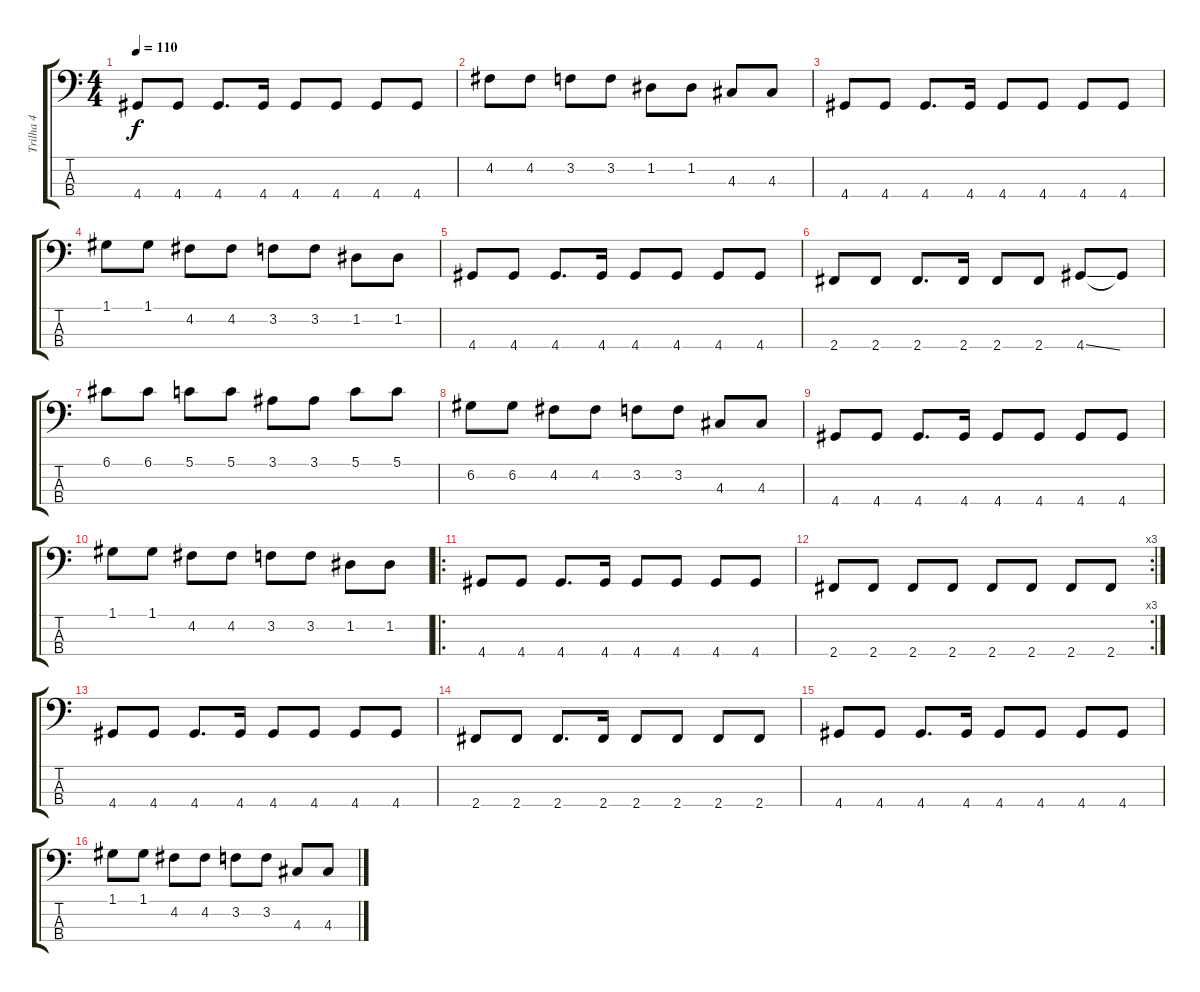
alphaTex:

\track ("Trilha 4" "Trilha 4") {instrument electricbassfinger}
\staff {score tabs}
\tuning (G2 D2 A1 E1) {hide}
\ts (4 4)
\tempo 110
\clef f4
\ks c
4.4.8{dy f instrument electricbassfinger} 4.4.8 4.4.8{d} 4.4.16 4.4.8 4.4.8 4.4.8 4.4.8 |
4.2.8 4.2.8 3.2.8 3.2.8 1.2.8 1.2.8 4.3.8 4.3.8 |
4.4.8 4.4.8 4.4.8{d} 4.4.16 4.4.8 4.4.8 4.4.8 4.4.8 |
1.1.8 1.1.8 4.2.8 4.2.8 3.2.8 3.2.8 1.2.8 1.2.8 |
4.4.8 4.4.8 4.4.8{d} 4.4.16 4.4.8 4.4.8 4.4.8 4.4.8 |
2.4.8 2.4.8 2.4.8{d} 2.4.16 2.4.8 2.4.8 4.4{ss}.8 4.4{t}.8 |
6.1.8 6.1.8 5.1.8 5.1.8 3.1.8 3.1.8 5.1.8 5.1.8 |
6.2.8 6.2.8 4.2.8 4.2.8 3.2.8 3.2.8 4.3.8 4.3.8 |
4.4.8 4.4.8 4.4.8{d} 4.4.16 4.4.8 4.4.8 4.4.8 4.4.8 |
1.1.8 1.1.8 4.2.8 4.2.8 3.2.8 3.2.8 1.2.8 1.2.8 |
\ro
4.4.8 4.4.8 4.4.8{d} 4.4.16 4.4.8 4.4.8 4.4.8 4.4.8 |
\rc 3
2.4.8 2.4.8 2.4.8 2.4.8 2.4.8 2.4.8 2.4.8 2.4.8 |
4.4.8 4.4.8 4.4.8{d} 4.4.16 4.4.8 4.4.8 4.4.8 4.4.8 |
2.4.8 2.4.8 2.4.8{d} 2.4.16 2.4.8 2.4.8 2.4.8 2.4.8 |
4.4.8 4.4.8 4.4.8{d} 4.4.16 4.4.8 4.4.8 4.4.8 4.4.8 |
1.1.8 1.1.8 4.2.8 4.2.8 3.2.8 3.2.8 4.3.8 4.3.8
